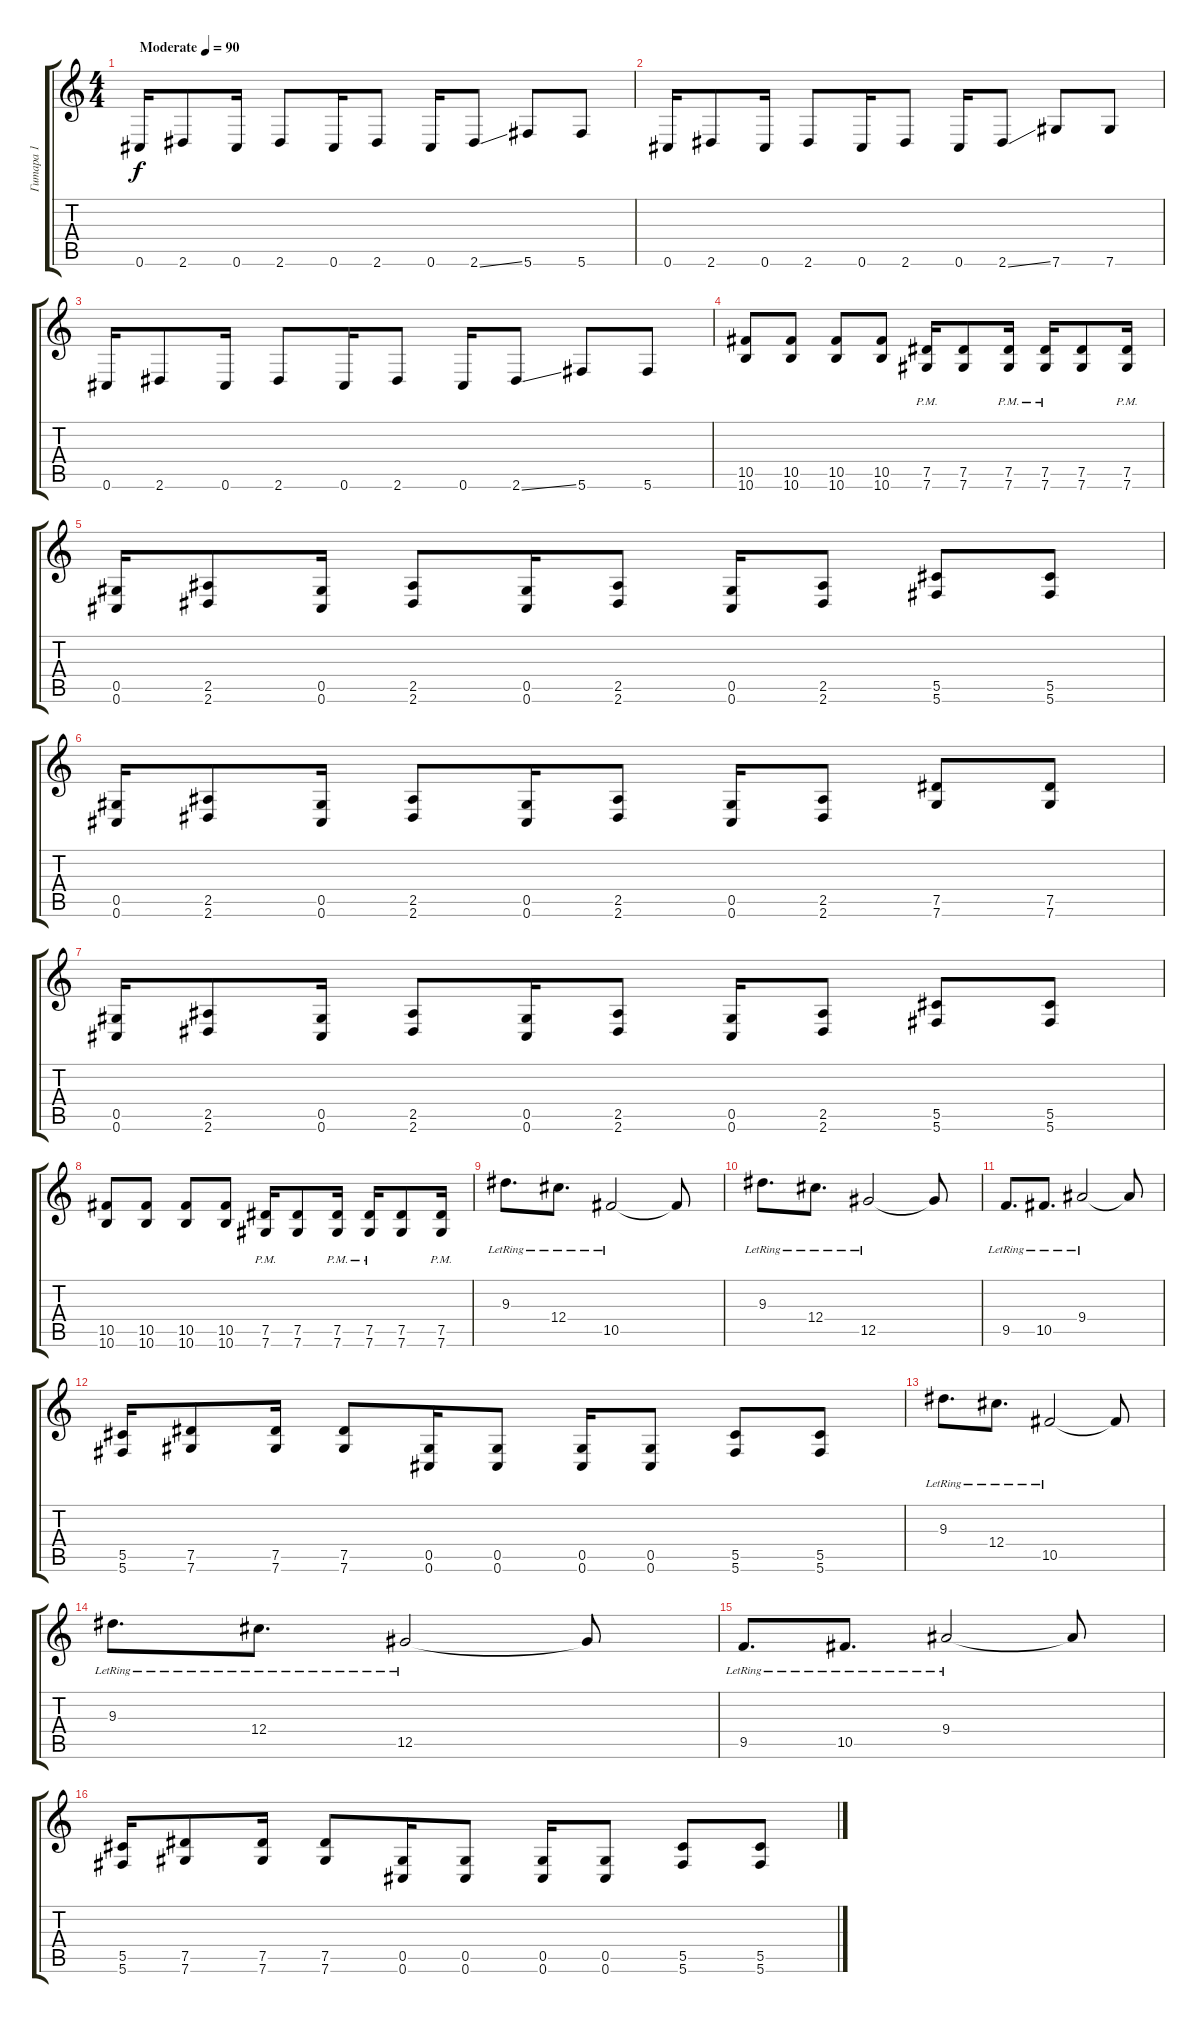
\track ("Гитара 1" "Гитара 1") {instrument distortionguitar}
\staff {score tabs}
\tuning (Eb4 Bb3 Gb3 Db3 Ab2 Db2) {hide}
\ts (4 4)
\tempo (90 "Moderate")
\clef g2
\ks c
0.6.16{dy f instrument distortionguitar} 2.6.8 0.6.16 2.6.8 0.6.16 2.6.8 0.6.16 2.6{ss}.8 5.6.8 5.6.8 |
0.6.16 2.6.8 0.6.16 2.6.8 0.6.16 2.6.8 0.6.16 2.6{ss}.8 7.6.8 7.6.8 |
0.6.16 2.6.8 0.6.16 2.6.8 0.6.16 2.6.8 0.6.16 2.6{ss}.8 5.6.8 5.6.8 |
(10.5 10.6).8 (10.5 10.6).8 (10.5 10.6).8 (10.5 10.6).8 (7.5{pm} 7.6{pm}).16 (7.5 7.6).8 (7.5{pm} 7.6{pm}).16 (7.5{pm} 7.6{pm}).16 (7.5 7.6).8 (7.5{pm} 7.6{pm}).16 |
(0.5 0.6).16 (2.5 2.6).8 (0.5 0.6).16 (2.5 2.6).8 (0.5 0.6).16 (2.5 2.6).8 (0.5 0.6).16 (2.5 2.6).8 (5.5 5.6).8 (5.5 5.6).8 |
(0.5 0.6).16 (2.5 2.6).8 (0.5 0.6).16 (2.5 2.6).8 (0.5 0.6).16 (2.5 2.6).8 (0.5 0.6).16 (2.5 2.6).8 (7.5 7.6).8 (7.5 7.6).8 |
(0.5 0.6).16 (2.5 2.6).8 (0.5 0.6).16 (2.5 2.6).8 (0.5 0.6).16 (2.5 2.6).8 (0.5 0.6).16 (2.5 2.6).8 (5.5 5.6).8 (5.5 5.6).8 |
(10.5 10.6).8 (10.5 10.6).8 (10.5 10.6).8 (10.5 10.6).8 (7.5{pm} 7.6{pm}).16 (7.5 7.6).8 (7.5{pm} 7.6{pm}).16 (7.5{pm} 7.6{pm}).16 (7.5 7.6).8 (7.5{pm} 7.6{pm}).16 |
9.3{lr}.8{d balance 8 instrument electricguitarclean} 12.4{lr}.8{d} 10.5{lr}.2 10.5{t}.8 |
9.3{lr}.8{d} 12.4{lr}.8{d} 12.5{lr}.2 12.5{t}.8 |
9.5{lr}.8{d} 10.5{lr}.8{d} 9.4{lr}.2 9.4{t}.8 |
(5.5 5.6).16{balance 2 instrument distortionguitar} (7.5 7.6).8 (7.5 7.6).16 (7.5 7.6).8 (0.5 0.6).16 (0.5 0.6).8 (0.5 0.6).16 (0.5 0.6).8 (5.5 5.6).8 (5.5 5.6).8 |
9.3{lr}.8{d balance 8 instrument electricguitarclean} 12.4{lr}.8{d} 10.5{lr}.2 10.5{t}.8 |
9.3{lr}.8{d} 12.4{lr}.8{d} 12.5{lr}.2 12.5{t}.8 |
9.5{lr}.8{d} 10.5{lr}.8{d} 9.4{lr}.2 9.4{t}.8 |
(5.5 5.6).16{balance 2 instrument distortionguitar} (7.5 7.6).8 (7.5 7.6).16 (7.5 7.6).8 (0.5 0.6).16 (0.5 0.6).8 (0.5 0.6).16 (0.5 0.6).8 (5.5 5.6).8 (5.5 5.6).8
